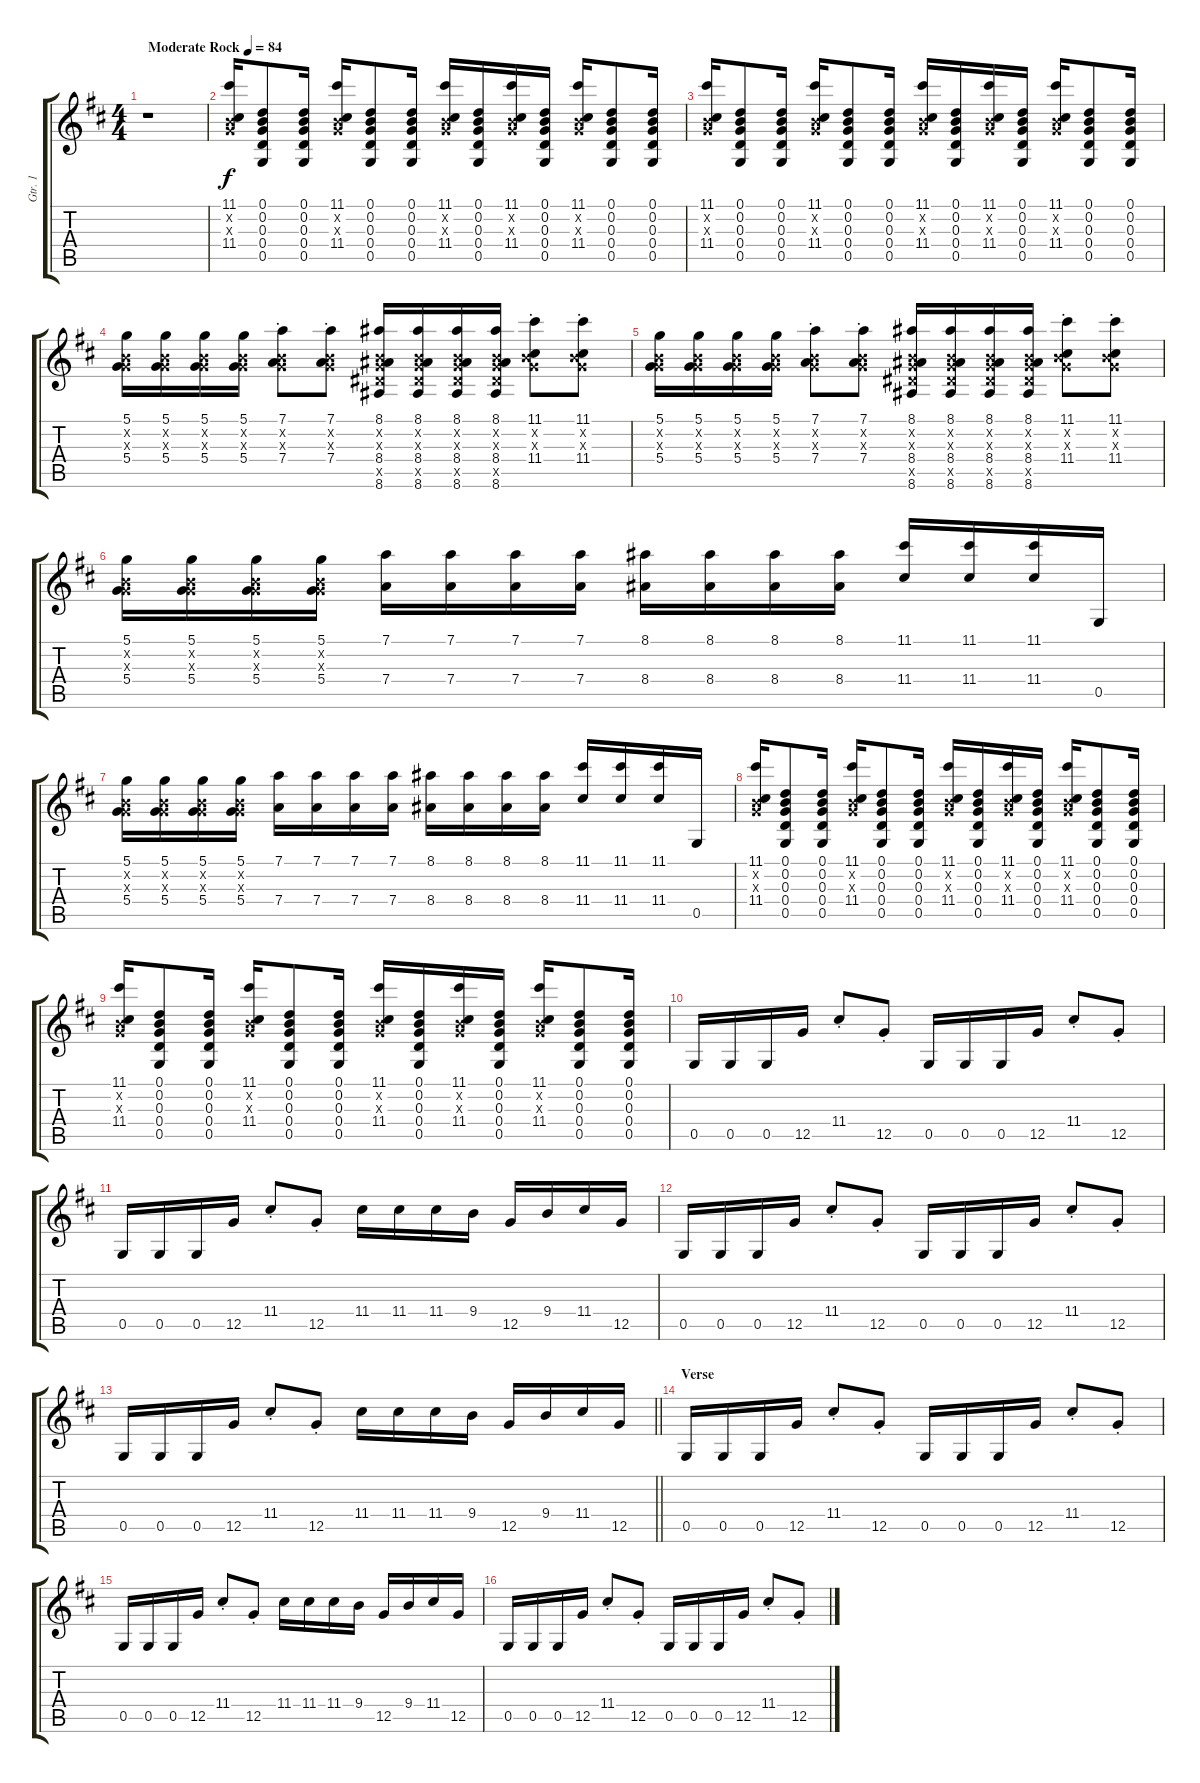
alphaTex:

\track ("Gtr. 1" "Gtr. 1") {instrument distortionguitar}
\staff {score tabs}
\tuning (D4 B3 G3 D3 G2 D2) {hide}
\ts (4 4)
\tempo (84 "Moderate Rock")
\clef g2
\ks d
r.1{dy f instrument distortionguitar} |
(11.1 0.2{x} 0.3{x} 11.4).16 (0.1 0.2 0.3 0.4 0.5).8 (0.1 0.2 0.3 0.4 0.5).16 (11.1 0.2{x} 0.3{x} 11.4).16 (0.1 0.2 0.3 0.4 0.5).8 (0.1 0.2 0.3 0.4 0.5).16 (11.1 0.2{x} 0.3{x} 11.4).16 (0.1 0.2 0.3 0.4 0.5).16 (11.1 0.2{x} 0.3{x} 11.4).16 (0.1 0.2 0.3 0.4 0.5).16 (11.1 0.2{x} 0.3{x} 11.4).16 (0.1 0.2 0.3 0.4 0.5).8 (0.1 0.2 0.3 0.4 0.5).16 |
(11.1 0.2{x} 0.3{x} 11.4).16 (0.1 0.2 0.3 0.4 0.5).8 (0.1 0.2 0.3 0.4 0.5).16 (11.1 0.2{x} 0.3{x} 11.4).16 (0.1 0.2 0.3 0.4 0.5).8 (0.1 0.2 0.3 0.4 0.5).16 (11.1 0.2{x} 0.3{x} 11.4).16 (0.1 0.2 0.3 0.4 0.5).16 (11.1 0.2{x} 0.3{x} 11.4).16 (0.1 0.2 0.3 0.4 0.5).16 (11.1 0.2{x} 0.3{x} 11.4).16 (0.1 0.2 0.3 0.4 0.5).8 (0.1 0.2 0.3 0.4 0.5).16 |
(5.1 0.2{x} 0.3{x} 5.4).16 (5.1 0.2{x} 0.3{x} 5.4).16 (5.1 0.2{x} 0.3{x} 5.4).16 (5.1 0.2{x} 0.3{x} 5.4).16 (7.1{st} 0.2{x} 0.3{x} 7.4{st}).8 (7.1{st} 0.2{x} 0.3{x} 7.4{st}).8 (8.1 0.2{x} 0.3{x} 8.4 8.5{x} 8.6).16 (8.1 0.2{x} 0.3{x} 8.4 8.5{x} 8.6).16 (8.1 0.2{x} 0.3{x} 8.4 8.5{x} 8.6).16 (8.1 0.2{x} 0.3{x} 8.4 8.5{x} 8.6).16 (11.1{st} 0.2{x} 0.3{x} 11.4{st}).8 (11.1{st} 0.2{x} 0.3{x} 11.4{st}).8 |
(5.1 0.2{x} 0.3{x} 5.4).16 (5.1 0.2{x} 0.3{x} 5.4).16 (5.1 0.2{x} 0.3{x} 5.4).16 (5.1 0.2{x} 0.3{x} 5.4).16 (7.1{st} 0.2{x} 0.3{x} 7.4{st}).8 (7.1{st} 0.2{x} 0.3{x} 7.4{st}).8 (8.1 0.2{x} 0.3{x} 8.4 8.5{x} 8.6).16 (8.1 0.2{x} 0.3{x} 8.4 8.5{x} 8.6).16 (8.1 0.2{x} 0.3{x} 8.4 8.5{x} 8.6).16 (8.1 0.2{x} 0.3{x} 8.4 8.5{x} 8.6).16 (11.1{st} 0.2{x} 0.3{x} 11.4{st}).8 (11.1{st} 0.2{x} 0.3{x} 11.4{st}).8 |
(5.1 0.2{x} 0.3{x} 5.4).16 (5.1 0.2{x} 0.3{x} 5.4).16 (5.1 0.2{x} 0.3{x} 5.4).16 (5.1 0.2{x} 0.3{x} 5.4).16 (7.1 7.4).16 (7.1 7.4).16 (7.1 7.4).16 (7.1 7.4).16 (8.1 8.4).16 (8.1 8.4).16 (8.1 8.4).16 (8.1 8.4).16 (11.1 11.4).16 (11.1 11.4).16 (11.1 11.4).16 0.5.16 |
(5.1 0.2{x} 0.3{x} 5.4).16 (5.1 0.2{x} 0.3{x} 5.4).16 (5.1 0.2{x} 0.3{x} 5.4).16 (5.1 0.2{x} 0.3{x} 5.4).16 (7.1 7.4).16 (7.1 7.4).16 (7.1 7.4).16 (7.1 7.4).16 (8.1 8.4).16 (8.1 8.4).16 (8.1 8.4).16 (8.1 8.4).16 (11.1 11.4).16 (11.1 11.4).16 (11.1 11.4).16 0.5.16 |
(11.1 0.2{x} 0.3{x} 11.4).16 (0.1 0.2 0.3 0.4 0.5).8 (0.1 0.2 0.3 0.4 0.5).16 (11.1 0.2{x} 0.3{x} 11.4).16 (0.1 0.2 0.3 0.4 0.5).8 (0.1 0.2 0.3 0.4 0.5).16 (11.1 0.2{x} 0.3{x} 11.4).16 (0.1 0.2 0.3 0.4 0.5).16 (11.1 0.2{x} 0.3{x} 11.4).16 (0.1 0.2 0.3 0.4 0.5).16 (11.1 0.2{x} 0.3{x} 11.4).16 (0.1 0.2 0.3 0.4 0.5).8 (0.1 0.2 0.3 0.4 0.5).16 |
(11.1 0.2{x} 0.3{x} 11.4).16 (0.1 0.2 0.3 0.4 0.5).8 (0.1 0.2 0.3 0.4 0.5).16 (11.1 0.2{x} 0.3{x} 11.4).16 (0.1 0.2 0.3 0.4 0.5).8 (0.1 0.2 0.3 0.4 0.5).16 (11.1 0.2{x} 0.3{x} 11.4).16 (0.1 0.2 0.3 0.4 0.5).16 (11.1 0.2{x} 0.3{x} 11.4).16 (0.1 0.2 0.3 0.4 0.5).16 (11.1 0.2{x} 0.3{x} 11.4).16 (0.1 0.2 0.3 0.4 0.5).8 (0.1 0.2 0.3 0.4 0.5).16 |
0.5.16 0.5.16 0.5.16 12.5.16 11.4{st}.8 12.5{st}.8 0.5.16 0.5.16 0.5.16 12.5.16 11.4{st}.8 12.5{st}.8 |
0.5.16 0.5.16 0.5.16 12.5.16 11.4{st}.8 12.5{st}.8 11.4.16 11.4.16 11.4.16 9.4.16 12.5.16 9.4.16 11.4.16 12.5.16 |
0.5.16 0.5.16 0.5.16 12.5.16 11.4{st}.8 12.5{st}.8 0.5.16 0.5.16 0.5.16 12.5.16 11.4{st}.8 12.5{st}.8 |
\barLineRight lightlight
0.5.16 0.5.16 0.5.16 12.5.16 11.4{st}.8 12.5{st}.8 11.4.16 11.4.16 11.4.16 9.4.16 12.5.16 9.4.16 11.4.16 12.5.16 |
\section ("" "Verse")
0.5.16 0.5.16 0.5.16 12.5.16 11.4{st}.8 12.5{st}.8 0.5.16 0.5.16 0.5.16 12.5.16 11.4{st}.8 12.5{st}.8 |
0.5.16 0.5.16 0.5.16 12.5.16 11.4{st}.8 12.5{st}.8 11.4.16 11.4.16 11.4.16 9.4.16 12.5.16 9.4.16 11.4.16 12.5.16 |
0.5.16 0.5.16 0.5.16 12.5.16 11.4{st}.8 12.5{st}.8 0.5.16 0.5.16 0.5.16 12.5.16 11.4{st}.8 12.5{st}.8
